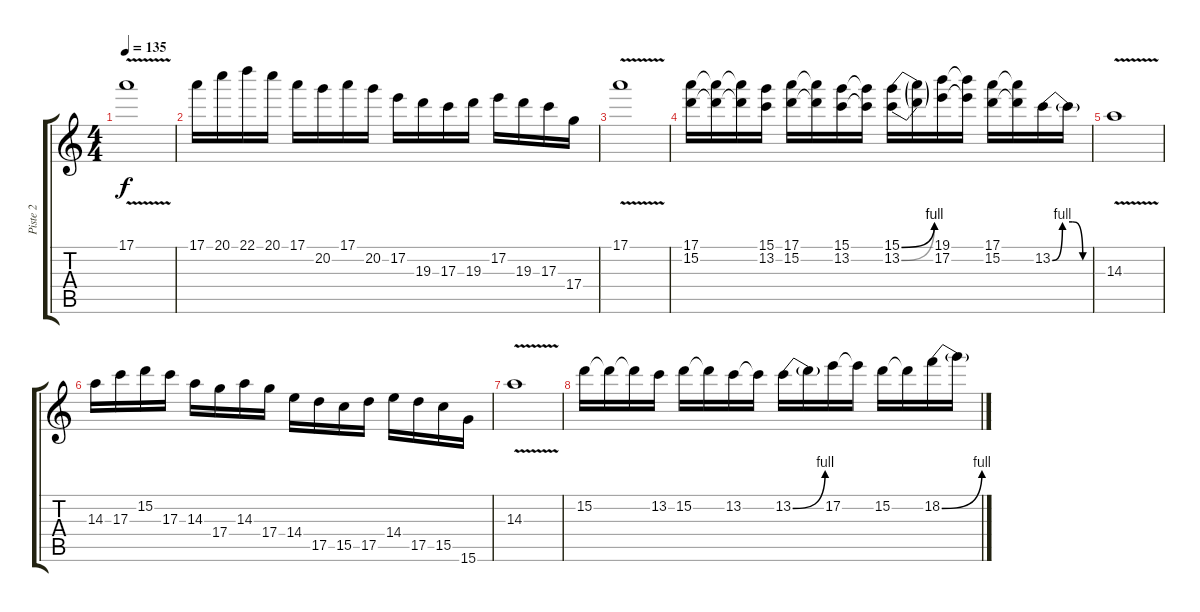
\track ("Piste 2" "Piste 2") {instrument distortionguitar}
\staff {score tabs}
\tuning (E4 B3 G3 D3 A2 E2) {hide}
\ts (4 4)
\tempo 135
\clef g2
\ks c
17.1{v}.1{dy f} |
17.1.16 20.1.16 22.1.16 20.1.16 17.1.16 20.2.16 17.1.16 20.2.16 17.2.16 19.3.16 17.3.16 19.3.16 17.2.16 19.3.16 17.3.16 17.4.16 |
17.1{v}.1 |
(17.1 15.2).16 (17.1{t} 15.2{t}).16 (17.1{t} 15.2{t}).16 (15.1 13.2).16 (17.1 15.2).16 (17.1{t} 15.2{t}).16 (15.1 13.2).16 (15.1{t} 13.2{t}).16 (15.1{be (bend 0 0 60 4)} 13.2{be (bend 0 0 60 4)}).16 (15.1{t} 13.2{t}).16 (19.1 17.2).16 (19.1{t} 17.2{t}).16 (17.1 15.2).16 (17.1{t} 15.2{t}).16 13.2{be (custom 0 0 15 4 30 4 45 0 60 0)}.16 13.2{t}.16 |
14.3{v}.1 |
14.3.16 17.3.16 15.2.16 17.3.16 14.3.16 17.4.16 14.3.16 17.4.16 14.4.16 17.5.16 15.5.16 17.5.16 14.4.16 17.5.16 15.5.16 15.6.16 |
14.3{v}.1 |
15.2.16 15.2{t}.16 15.2{t}.16 13.2.16 15.2.16 15.2{t}.16 13.2.16 13.2{t}.16 13.2{be (bend 0 0 60 4)}.16 13.2{t}.16 17.2.16 17.2{t}.16 15.2.16 15.2{t}.16 18.2{be (bend 0 0 60 4)}.16 18.2{t}.16
